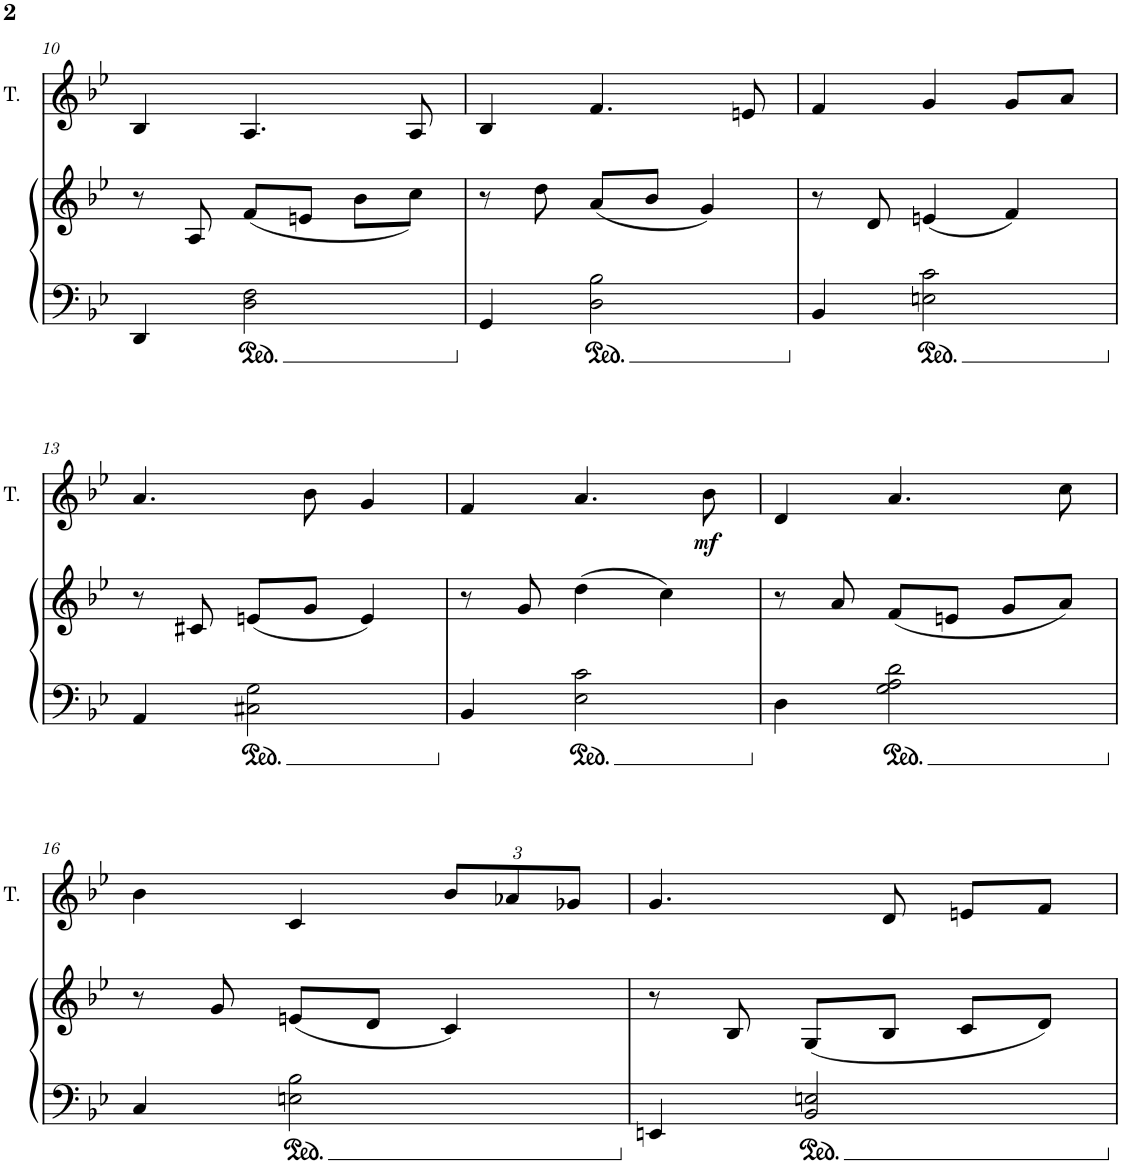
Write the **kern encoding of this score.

**kern	**kern	**kern	**dynam
*part2	*part2	*part1	*part1
*staff3	*staff2	*staff1	*staff1
*I"Piano	*	*I"Tenor	*
*I'Pno	*	*I'T.	*
!!LO:PB:g=z
*clefF4	*clefG2	*clefG2	*
*k[b-e-]	*k[b-e-]	*k[b-e-]	*
*M3/4	*M3/4	*M3/4	*
=10	=10	=10	=10
4DD/	8r	4B-/	.
.	8A/	.	.
2D\ 2F\	(<8f/L	4.A/	.
.	8en/J	.	.
.	8b-\L	.	.
.	8cc\J)	8A/	.
=11	=11	=11	=11
4GG/	8r	4B-/	.
.	8dd\	.	.
2D\ 2B-\	(<8a/L	4.f/	.
.	8b-/J	.	.
.	4g/)	.	.
.	.	8en/	.
=12	=12	=12	=12
4BB-/	8r	4f/	.
.	8d/	.	.
2En\ 2c\	(<4en/	4g/	.
.	4f/)	8g/L	.
.	.	8a/J	.
!!LO:LB:g=z
=13	=13	=13	=13
4AA/	8r	4.a/	.
.	8c#X/	.	.
2C#X\ 2G\	(<8en/L	.	.
.	8g/J	8b-\	.
.	4e/)	4g/	.
=14	=14	=14	=14
4BB-/	8r	4f/	.
.	8g/	.	.
2E-\ 2c\	(>4dd\	4.a/	.
.	4cc\)	.	.
!	!	!	!LO:DY:b
.	.	8b-\	mf
=15	=15	=15	=15
4D\	8r	4d/	.
.	8a/	.	.
2G\ 2A\ 2d\	(<8f/L	4.a/	.
.	8en/J	.	.
.	8g/L	.	.
.	8a/J)	8cc\	.
!!LO:LB:g=z
=16	=16	=16	=16
4C/	8r	4b-\	.
.	8g/	.	.
2En\ 2B-\	(<8en/L	4c/	.
.	8d/J	.	.
*	*	*Xbrackettup	*
.	4c/)	12b-/L	.
.	.	12a-X/	.
.	.	12g-X/J	.
=17	=17	=17	=17
4EEn/	8r	4.g/	.
.	8B-/	.	.
2BB-/ 2En/	(<8G/L	.	.
.	8B-/J	8d/	.
.	8c/L	8en/L	.
.	8d/J)	8f/J	.
=	=	=	=
*-	*-	*-	*-
